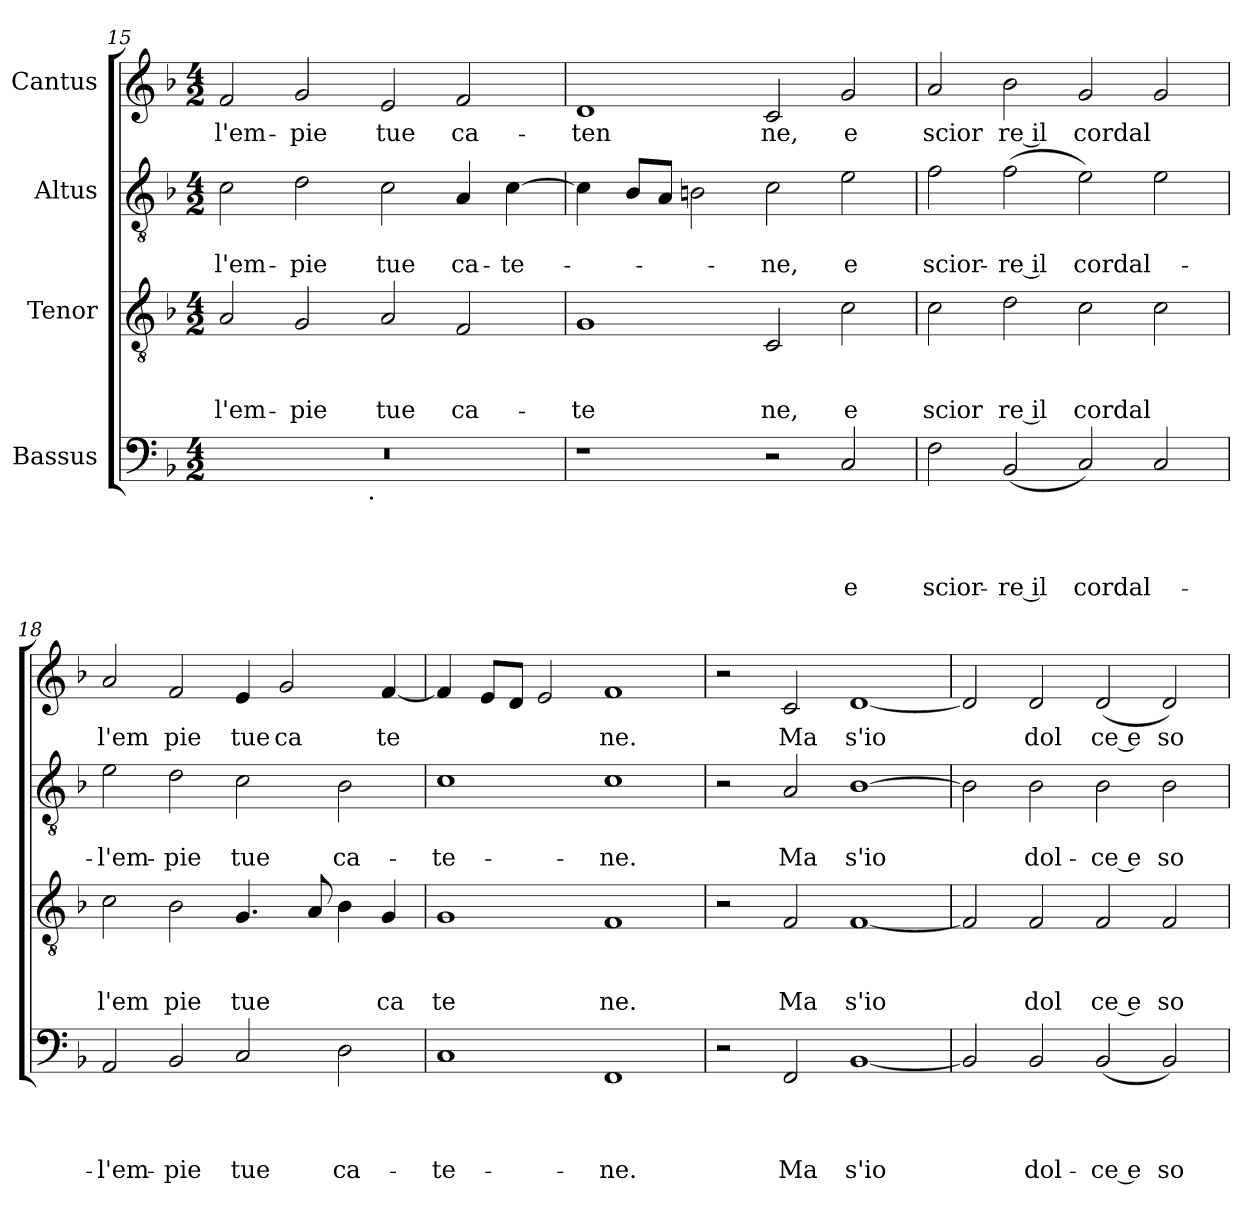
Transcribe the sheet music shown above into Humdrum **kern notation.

**kern	**text	**text	**text	**text	**kern	**text	**text	**text	**kern	**text	**text	**kern	**text
*part4	*part4	*part4	*part4	*part4	*part3	*part3	*part3	*part3	*part2	*part2	*part2	*part1	*part1
*staff4	*staff4	*staff4	*staff4	*staff4	*staff3	*staff3	*staff3	*staff3	*staff2	*staff2	*staff2	*staff1	*staff1
*I"Bassus	*	*	*	*	*I"Tenor	*	*	*	*I"Altus	*	*	*I"Cantus	*
*clefF4	*	*	*	*	*clefGv2	*	*	*	*clefGv2	*	*	*clefG2	*
*k[b-]	*	*	*	*	*k[b-]	*	*	*	*k[b-]	*	*	*k[b-]	*
*F:	*	*	*	*	*F:	*	*	*	*F:	*	*	*F:	*
*M4/2	*	*	*	*	*M4/2	*	*	*	*M4/2	*	*	*M4/2	*
=15	=15	=15	=15	=15	=15	=15	=15	=15	=15	=15	=15	=15	=15
!	!	!	!	!	!	!	!	!LO:LY:b	!	!	!LO:LY:b	!	!LO:LY:b
*^	*	*	*	*	*	*	*	*	*	*	*	*	*
0r	2ryy	.	.	.	.	2A/	.	.	-l'em-	2c\	.	-l'em-	2f/	-l'em-
!	!	!	!	!	!	!	!	!	!LO:LY:b	!	!	!LO:LY:b	!	!LO:LY:b
.	4...ryy	.	.	.	.	2G/	.	.	-pie	2d\	.	-pie	2g/	-pie
!	!LO:TX:b:t=.	!	!	!	!	!	!	!	!	!	!	!	!	!
.	1ryy	.	.	.	.	.	.	.	.	.	.	.	.	.
!	!	!	!	!	!	!	!	!	!LO:LY:b	!	!	!LO:LY:b	!	!LO:LY:b
.	.	.	.	.	.	2A/	.	.	tue	2c\	.	tue	2e/	tue
!	!	!	!	!	!	!	!	!	!LO:LY:b	!	!	!LO:LY:b	!	!LO:LY:b
.	.	.	.	.	.	2F/	.	.	ca-	4A/	.	ca-	2f/	ca-
!	!	!	!	!	!	!	!	!	!	!	!	!LO:LY:b	!	!
.	.	.	.	.	.	.	.	.	.	[>4c\	.	-te-	.	.
.	32ryy	.	.	.	.	.	.	.	.	.	.	.	.	.
!!LO:LB:g=z
=16	=16	=16	=16	=16	=16	=16	=16	=16	=16	=16	=16	=16	=16	=16
!	!	!	!	!	!	!	!	!	!LO:LY:b	!	!	!	!	!LO:LY:b
*v	*v	*	*	*	*	*	*	*	*	*	*	*	*	*
1r	.	.	.	.	1G	.	.	-te	4c\]	.	.	1d	-ten
.	.	.	.	.	.	.	.	.	8B-/L	.	.	.	.
.	.	.	.	.	.	.	.	.	8A/J	.	.	.	.
.	.	.	.	.	.	.	.	.	2B\	.	.	.	.
!	!	!	!	!	!	!	!	!LO:LY:b	!	!	!LO:LY:b	!	!LO:LY:b
2r	.	.	.	.	2C/	.	.	ne,	2c\	.	-ne,	2c/	ne,
!	!	!	!	!LO:LY:b	!	!	!	!LO:LY:b	!	!	!LO:LY:b	!	!LO:LY:b
2C/	.	.	.	e	2c\	.	.	e	2e\	.	e	2g/	e
=17	=17	=17	=17	=17	=17	=17	=17	=17	=17	=17	=17	=17	=17
!	!	!	!	!LO:LY:b	!	!	!	!LO:LY:b	!	!	!LO:LY:b	!	!LO:LY:b
2F\	.	.	.	scior-	2c\	.	.	scior	2f\	.	scior-	2a/	scior
!	!	!	!	!LO:LY:b:rj	!	!	!	!LO:LY:b:rj	!	!	!LO:LY:b:rj	!	!LO:LY:b:rj
(2BB-/	.	.	.	-re il	2d\	.	.	re il	(<2f\	.	-re il	2b-\	re il
!	!	!	!	!LO:LY:b	!	!	!	!LO:LY:b	!	!	!LO:LY:b	!	!LO:LY:b
2C/)	.	.	.	cordal-	2c\	.	.	cordal	(2e\)	.	cordal-	2g/	cordal
2C/	.	.	.	.	2c\	.	.	.	2e\	.	.	2g/	.
=18	=18	=18	=18	=18	=18	=18	=18	=18	=18	=18	=18	=18	=18
!	!	!	!	!LO:LY:b	!	!	!	!LO:LY:b	!	!	!LO:LY:b	!	!LO:LY:b
2AA/	.	.	.	-l'em-	2c\	.	.	l'em	2e\	.	-l'em-	2a/	l'em
!	!	!	!	!LO:LY:b	!	!	!	!LO:LY:b	!	!	!LO:LY:b	!	!LO:LY:b
2BB-/	.	.	.	-pie	2B-\	.	.	pie	2d\	.	-pie	2f/	pie
!	!	!	!	!LO:LY:b	!	!	!	!LO:LY:b	!	!	!LO:LY:b	!	!LO:LY:b
2C/	.	.	.	tue	4.G/	.	.	tue	2c\	.	tue	4e/	tue
!	!	!	!	!	!	!	!	!	!	!	!	!	!LO:LY:b
.	.	.	.	.	.	.	.	.	.	.	.	2g/	ca
.	.	.	.	.	8A/	.	.	.	.	.	.	.	.
!	!	!	!	!LO:LY:b	!	!	!	!	!	!	!LO:LY:b	!	!
2D\	.	.	.	ca-	4B-\	.	.	.	2B-\	.	ca-	.	.
!	!	!	!	!	!	!	!	!LO:LY:b	!	!	!	!	!LO:LY:b
.	.	.	.	.	4G/	.	.	ca	.	.	.	[<4f/	te
=19	=19	=19	=19	=19	=19	=19	=19	=19	=19	=19	=19	=19	=19
!	!	!	!	!LO:LY:b	!	!	!	!LO:LY:b	!	!	!LO:LY:b	!	!
1C	.	.	.	-te-	1G	.	.	te	1c	.	-te-	4f/]	.
.	.	.	.	.	.	.	.	.	.	.	.	8e/L	.
.	.	.	.	.	.	.	.	.	.	.	.	8d/J	.
.	.	.	.	.	.	.	.	.	.	.	.	2e/	.
!	!	!	!	!LO:LY:b	!	!	!	!LO:LY:b	!	!	!LO:LY:b	!	!LO:LY:b
1FF	.	.	.	-ne.	1F	.	.	ne.	1c	.	-ne.	1f	ne.
=20	=20	=20	=20	=20	=20	=20	=20	=20	=20	=20	=20	=20	=20
2r	.	.	.	.	2r	.	.	.	2r	.	.	2r	.
!	!	!	!	!LO:LY:b	!	!	!	!LO:LY:b	!	!	!LO:LY:b	!	!LO:LY:b
2FF/	.	.	.	Ma	2F/	.	.	Ma	2A/	.	Ma	2c/	Ma
!	!	!	!	!LO:LY:b	!	!	!	!LO:LY:b	!	!	!LO:LY:b	!	!LO:LY:b
[<1BB-	.	.	.	s'io	[<1F	.	.	s'io	[>1B-	.	s'io	[<1d	s'io
=21	=21	=21	=21	=21	=21	=21	=21	=21	=21	=21	=21	=21	=21
2BB-/]	.	.	.	.	2F/]	.	.	.	2B-\]	.	.	2d/]	.
!	!	!	!	!LO:LY:b	!	!	!	!LO:LY:b	!	!	!LO:LY:b	!	!LO:LY:b
2BB-/	.	.	.	dol-	2F/	.	.	dol	2B-\	.	dol-	2d/	dol
!	!	!	!	!LO:LY:b:rj	!	!	!	!LO:LY:b:rj	!	!	!LO:LY:b:rj	!	!LO:LY:b:rj
(2BB-/	.	.	.	-ce e	2F/	.	.	ce e	2B-\	.	-ce e	(<2d/	ce e
!	!	!	!	!LO:LY:b	!	!	!	!LO:LY:b	!	!	!LO:LY:b	!	!LO:LY:b
2BB-/)	.	.	.	so-	2F/	.	.	so	(2B-\	.	so-	2d/)	so
=	=	=	=	=	=	=	=	=	=	=	=	=	=
*-	*-	*-	*-	*-	*-	*-	*-	*-	*-	*-	*-	*-	*-
